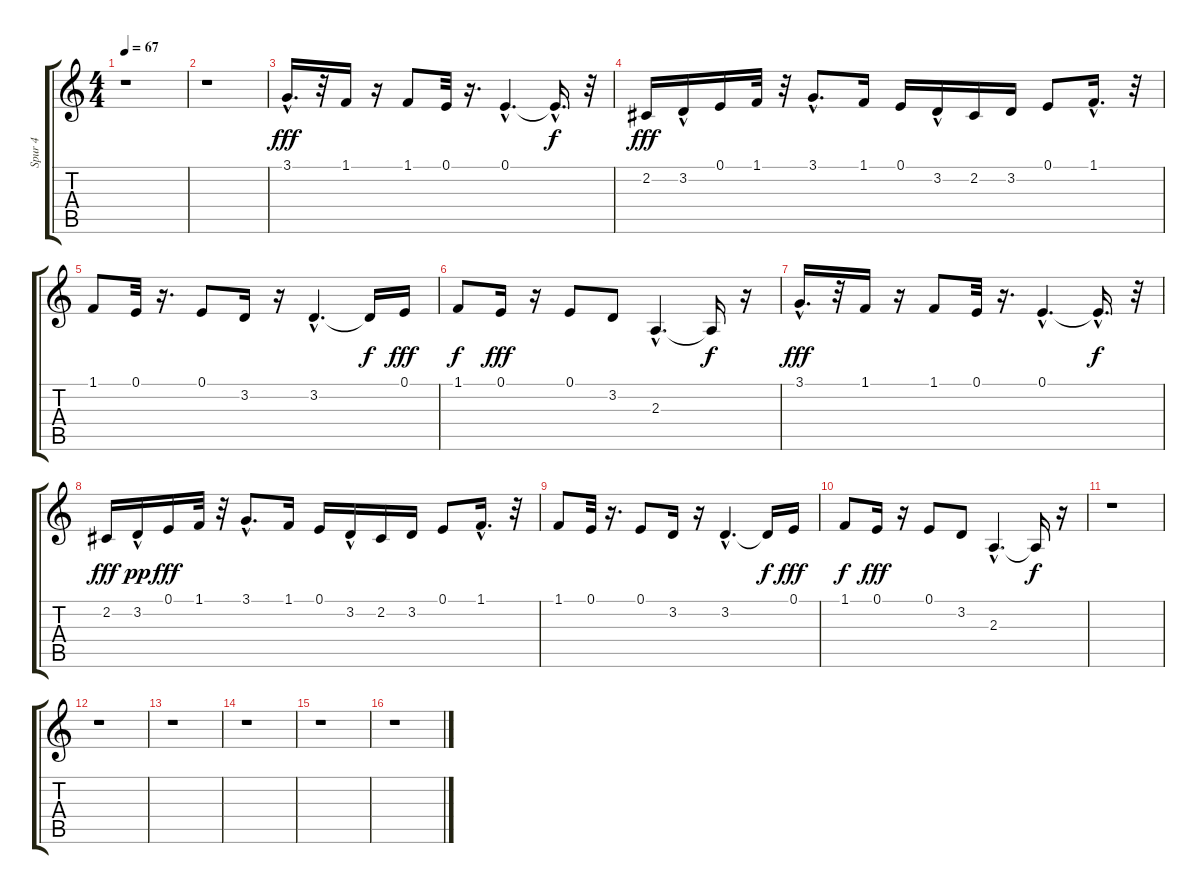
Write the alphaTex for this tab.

\track ("Spur 4" "Spur 4") {instrument altosax}
\staff {score tabs}
\tuning (E4 B3 G3 D3 A2 E2) {hide}
\ts (4 4)
\tempo 67
\clef g2
\ks c
r.1{dy fff instrument altosax} |
r.1 |
3.1{hac}.16{d} r.32 1.1.16 r.16 1.1.8 0.1.32 r.16{d} 0.1{hac}.4{d} 0.1{hac t}.16{d dy f} r.32 |
2.2.16{dy fff} 3.2{hac}.16 0.1.16 1.1.32 r.32 3.1{hac}.8{d} 1.1.16 0.1.16 3.2{hac}.16 2.2.16 3.2.16 0.1.8 1.1{hac}.16{d} r.32 |
1.1.8 0.1.32 r.16{d} 0.1.8 3.2.16 r.16 3.2{hac}.4{d} 3.2{t}.16{dy f} 0.1.16{dy fff} |
1.1.8{dy f} 0.1.16{dy fff} r.16 0.1.8 3.2.8 2.3{hac}.4{d} 2.3{t}.16{dy f} r.16 |
3.1{hac}.16{d dy fff} r.32 1.1.16 r.16 1.1.8 0.1.32 r.16{d} 0.1{hac}.4{d} 0.1{hac t}.16{d dy f} r.32 |
2.2.16{dy fff} 3.2{hac}.16{dy pp} 0.1.16{dy fff} 1.1.32 r.32 3.1{hac}.8{d} 1.1.16 0.1.16 3.2{hac}.16 2.2.16 3.2.16 0.1.8 1.1{hac}.16{d} r.32 |
1.1.8 0.1.32 r.16{d} 0.1.8 3.2.16 r.16 3.2{hac}.4{d} 3.2{t}.16{dy f} 0.1.16{dy fff} |
1.1.8{dy f} 0.1.16{dy fff} r.16 0.1.8 3.2.8 2.3{hac}.4{d} 2.3{t}.16{dy f} r.16 |
r.1 |
r.1 |
r.1 |
r.1 |
r.1 |
r.1
